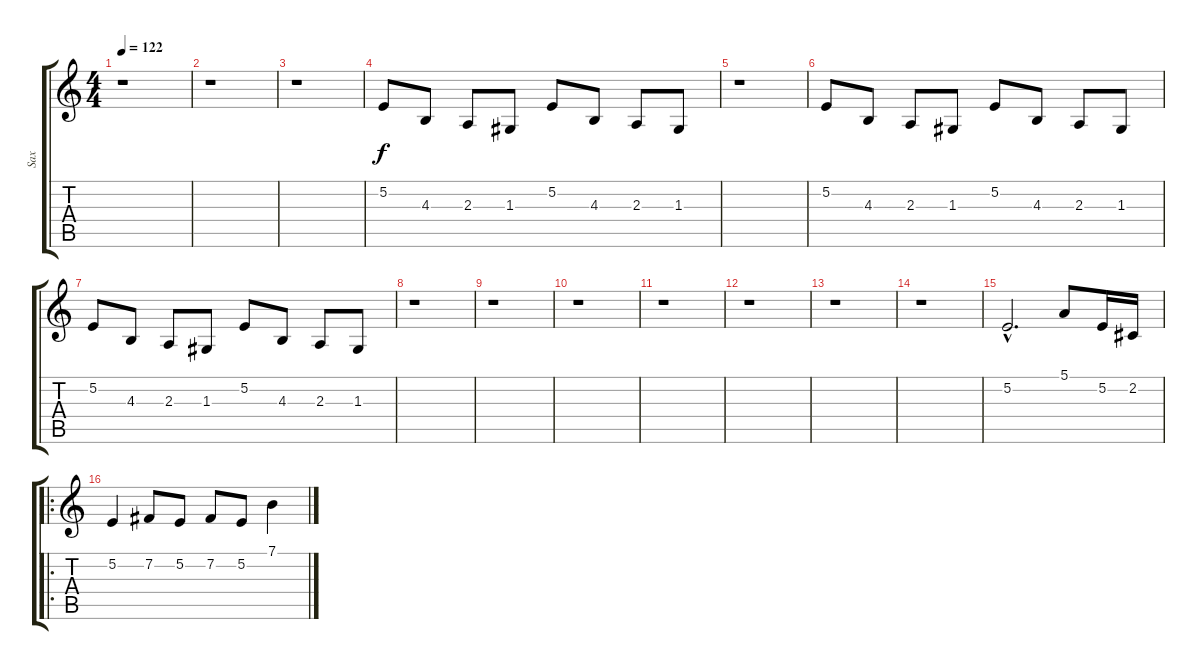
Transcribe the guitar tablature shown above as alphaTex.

\track ("Sax" "Sax") {instrument altosax}
\staff {score tabs}
\tuning (E4 B3 G3 D3 A2 E2) {hide}
\ts (4 4)
\tempo 122
\clef g2
\ks c
r.1{dy f} |
r.1 |
r.1 |
5.2.8 4.3.8 2.3.8 1.3.8 5.2.8 4.3.8 2.3.8 1.3.8 |
r.1 |
5.2.8 4.3.8 2.3.8 1.3.8 5.2.8 4.3.8 2.3.8 1.3.8 |
5.2.8 4.3.8 2.3.8 1.3.8 5.2.8 4.3.8 2.3.8 1.3.8 |
r.1 |
r.1 |
r.1 |
r.1 |
r.1 |
r.1 |
r.1 |
5.2{hac}.2{d} 5.1.8 5.2.16 2.2.16 |
\ro
5.2.4 7.2.8 5.2.8 7.2.8 5.2.8 7.1.4
